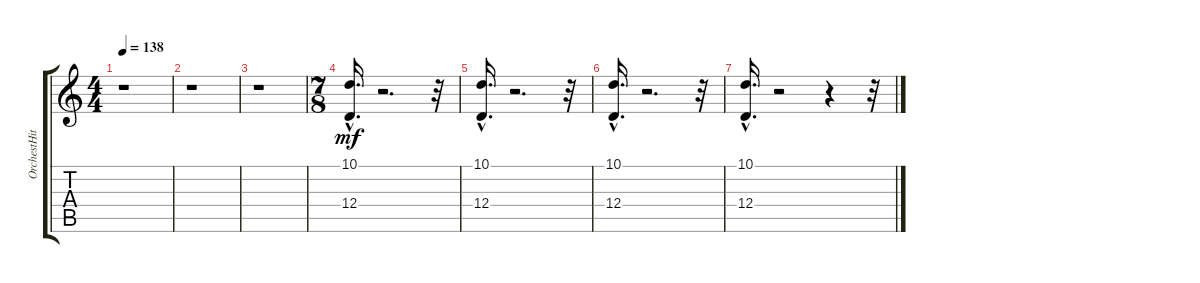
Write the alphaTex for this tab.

\track ("OrchestHit" "OrchestHit") {instrument orchestrahit}
\staff {score tabs}
\tuning (E4 B3 G3 D3 A2 E2) {hide}
\ts (4 4)
\tempo 138
\clef g2
\ks c
r.1{dy ff} |
r.1 |
r.1 |
\ts (7 8)
(10.1{hac} 12.4{hac}).16{d dy mf} r.2{d} r.32 |
(10.1{hac} 12.4{hac}).16{d} r.2{d} r.32 |
(10.1{hac} 12.4{hac}).16{d} r.2{d} r.32 |
(10.1{hac} 12.4{hac}).16{d} r.2 r.4 r.32
